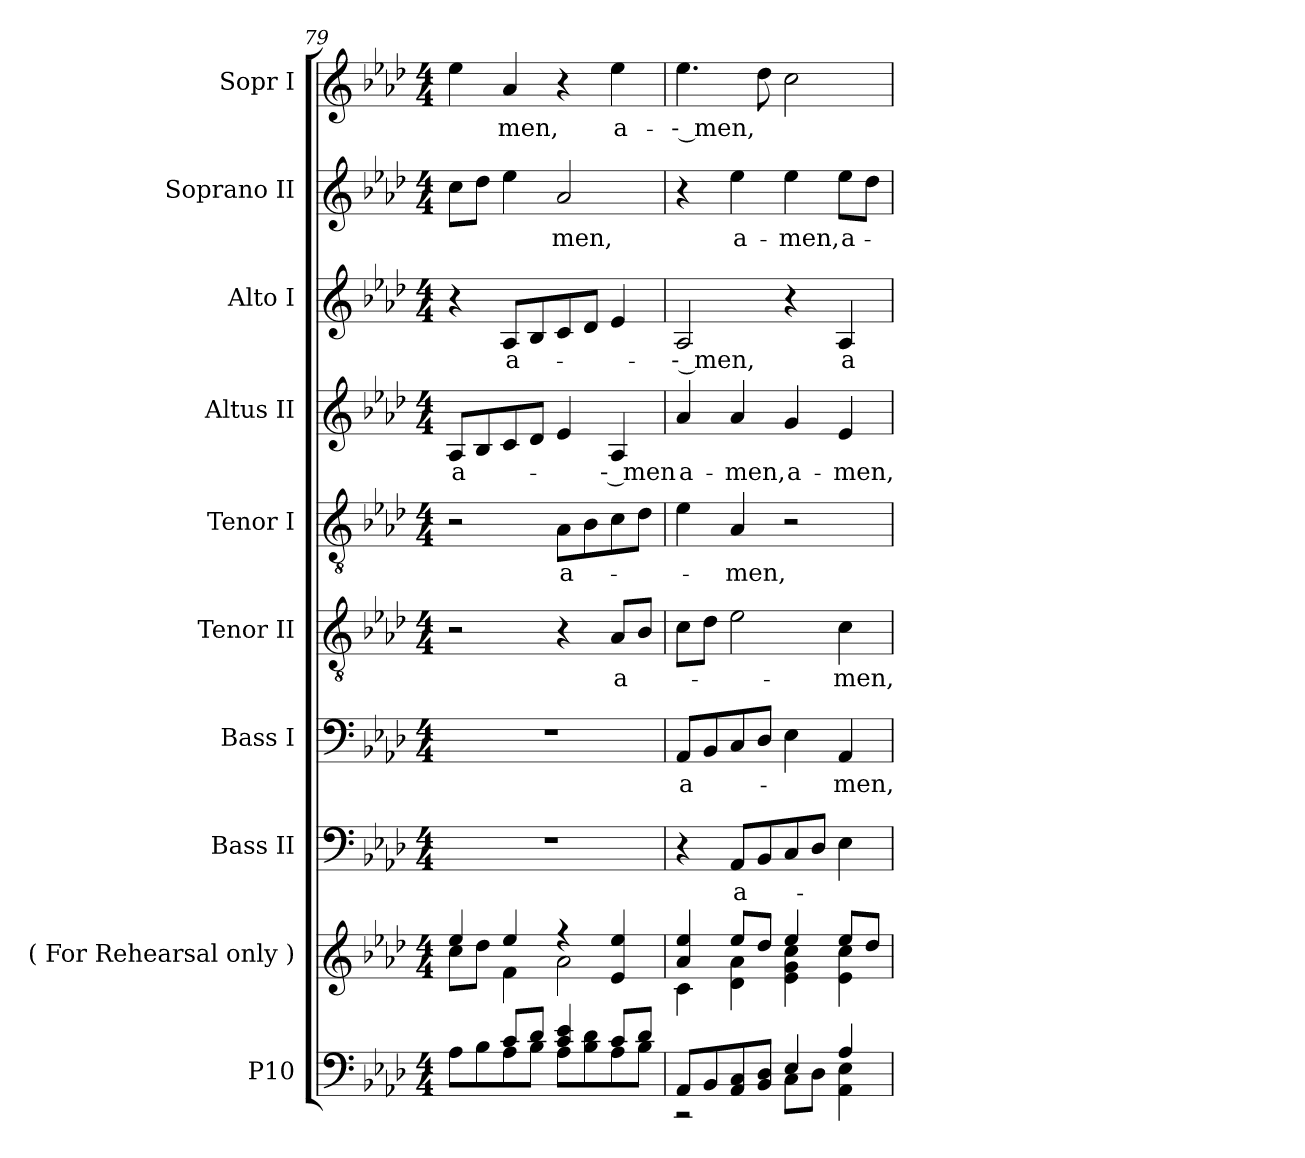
**kern	**kern	**kern	**text	**kern	**text	**kern	**text	**kern	**text	**kern	**text	**kern	**text	**kern	**text	**kern	**text
*part10	*part9	*part8	*part8	*part7	*part7	*part6	*part6	*part5	*part5	*part4	*part4	*part3	*part3	*part2	*part2	*part1	*part1
*staff10	*staff9	*staff8	*staff8	*staff7	*staff7	*staff6	*staff6	*staff5	*staff5	*staff4	*staff4	*staff3	*staff3	*staff2	*staff2	*staff1	*staff1
*I"P10	*I"( For Rehearsal  only )	*I"Bass II	*	*I"Bass I	*	*I"Tenor II	*	*I"Tenor I	*	*I"Altus II	*	*I"Alto I	*	*I"Soprano II	*	*I"Sopr I	*
*	*I'Reh.	*I'B-II	*	*I'B-I	*	*I'T-II	*	*I'T-I	*	*I'A-II	*	*I'A-I	*	*I'S-II	*	*I'S-I	*
*clefF4	*clefG2	*clefF4	*	*clefF4	*	*clefGv2	*	*clefGv2	*	*clefG2	*	*clefG2	*	*clefG2	*	*clefG2	*
*	*	*	*	*	*	*ITrd7c12	*	*ITrd7c12	*	*	*	*	*	*	*	*	*
*k[b-e-a-d-]	*k[b-e-a-d-]	*k[b-e-a-d-]	*	*k[b-e-a-d-]	*	*k[b-e-a-d-]	*	*k[b-e-a-d-]	*	*k[b-e-a-d-]	*	*k[b-e-a-d-]	*	*k[b-e-a-d-]	*	*k[b-e-a-d-]	*
*A-:	*A-:	*A-:	*	*A-:	*	*A-:	*	*A-:	*	*A-:	*	*A-:	*	*A-:	*	*A-:	*
*M4/4	*M4/4	*M4/4	*	*M4/4	*	*M4/4	*	*M4/4	*	*M4/4	*	*M4/4	*	*M4/4	*	*M4/4	*
=79	=79	=79	=79	=79	=79	=79	=79	=79	=79	=79	=79	=79	=79	=79	=79	=79	=79
*^	*^	*	*	*	*	*	*	*	*	*	*	*	*	*	*	*	*
!	!	!	!	!	!	!	!	!	!	!	!	!	!LO:LY:b:color=#000000	!	!	!	!	!	!
4ryy	8A-i\L	4ee-i/	8cci\L	1r	.	1r	.	2r	.	2r	.	8A-i/L	a-	4r	.	8cci\L	.	4ee-i\	.
.	8B-i\	.	8dd-i\J	.	.	.	.	.	.	.	.	8B-i/	.	.	.	8dd-i\J	.	.	.
!	!	!	!	!	!	!	!	!	!	!	!	!	!	!	!LO:LY:b:color=#000000	!	!	!	!
!	!	!	!	!	!	!	!	!	!	!	!	!	!	!	!	!	!	!	!LO:LY:b:color=#000000
8ci/L	8A-i\	4ee-i/	4fi\	.	.	.	.	.	.	.	.	8ci/	.	8A-i/L	a-	4ee-i\	.	4a-i/	-men,
8d-i/J	8B-i\J	.	.	.	.	.	.	.	.	.	.	8d-i/J	.	8B-i/	.	.	.	.	.
!	!	!	!	!	!	!	!	!	!	!	!LO:LY:b:color=#000000	!	!	!	!	!	!	!	!
!	!	!	!	!	!	!	!	!	!	!	!	!	!	!	!	!	!LO:LY:b:color=#000000	!	!
4ci/ 4e-i	8A-i\L	4r	2a-i\	.	.	.	.	4r	.	8AA-i\L	a-	4e-i/	.	8ci/	.	2a-i/	-men,	4r	.
.	8B-i\ 8d-i	.	.	.	.	.	.	.	.	8BB-i\	.	.	.	8d-i/J	.	.	.	.	.
!	!	!	!	!	!	!	!	!	!LO:LY:b:color=#000000	!	!	!	!	!	!	!	!	!	!
!	!	!	!	!	!	!	!	!	!	!	!	!	!LO:LY:b:color=#000000	!	!	!	!	!	!
!	!	!	!	!	!	!	!	!	!	!	!	!	!	!	!	!	!	!	!LO:LY:b:color=#000000
8ci/L	8A-i\	4e-i/ 4ee-i	.	.	.	.	.	8AA-i/L	a-	8Ci\	.	4A-i/	-- men	4e-i/	.	.	.	4ee-i\	a-
8d-i/J	8B-i\J	.	.	.	.	.	.	8BB-i/J	.	8D-i\J	.	.	.	.	.	.	.	.	.
!!LO:PB:g=z
=80	=80	=80	=80	=80	=80	=80	=80	=80	=80	=80	=80	=80	=80	=80	=80	=80	=80	=80	=80
!	!	!	!	!	!	!	!LO:LY:b:color=#000000	!	!	!	!	!	!	!	!	!	!	!	!
!	!	!	!	!	!	!	!	!	!	!	!	!	!LO:LY:b:color=#000000	!	!	!	!	!	!
!	!	!	!	!	!	!	!	!	!	!	!	!	!	!	!LO:LY:b:color=#000000	!	!	!	!
!	!	!	!	!	!	!	!	!	!	!	!	!	!	!	!	!	!	!	!LO:LY:b:color=#000000
8AA-i/L	2r	4a-i/ 4ee-i	4ci\	4r	.	8AA-i/L	a-	8Ci\L	.	4E-i\	.	4a-i/	a-	2A-i/	-- men,	4r	.	4.ee-i\	-- men,
8BB-i/	.	.	.	.	.	8BB-i/	.	8D-i\J	.	.	.	.	.	.	.	.	.	.	.
!	!	!	!	!	!LO:LY:b:color=#000000	!	!	!	!	!	!	!	!	!	!	!	!	!	!
!	!	!	!	!	!	!	!	!	!	!	!LO:LY:b:color=#000000	!	!	!	!	!	!	!	!
!	!	!	!	!	!	!	!	!	!	!	!	!	!LO:LY:b:color=#000000	!	!	!	!	!	!
!	!	!	!	!	!	!	!	!	!	!	!	!	!	!	!	!	!LO:LY:b:color=#000000	!	!
8AA-i/ 8Ci	.	8ee-i/L	4d-i\ 4a-i	8AA-i/L	a-	8Ci/	.	2E-i\	.	4AA-i/	-men,	4a-i/	-men,	.	.	4ee-i\	a-	.	.
8BB-i/ 8D-iJ	.	8dd-i/J	.	8BB-i/	.	8D-i/J	.	.	.	.	.	.	.	.	.	.	.	8dd-i\	.
!	!	!	!	!	!	!	!	!	!	!	!	!	!LO:LY:b:color=#000000	!	!	!	!	!	!
!	!	!	!	!	!	!	!	!	!	!	!	!	!	!	!	!	!LO:LY:b:color=#000000	!	!
4E-i/	8Ci\L	4ee-i/	4e-i\ 4gi 4cci	8Ci/	.	4E-i\	.	.	.	2r	.	4gi/	a-	4r	.	4ee-i\	-men,	2cci\	.
.	8D-i\J	.	.	8D-i/J	.	.	.	.	.	.	.	.	.	.	.	.	.	.	.
!	!	!	!	!	!	!	!LO:LY:b:color=#000000	!	!	!	!	!	!	!	!	!	!	!	!
!	!	!	!	!	!	!	!	!	!LO:LY:b:color=#000000	!	!	!	!	!	!	!	!	!	!
!	!	!	!	!	!	!	!	!	!	!	!	!	!LO:LY:b:color=#000000	!	!	!	!	!	!
!	!	!	!	!	!	!	!	!	!	!	!	!	!	!	!LO:LY:b:color=#000000	!	!	!	!
!	!	!	!	!	!	!	!	!	!	!	!	!	!	!	!	!	!LO:LY:b:color=#000000	!	!
4A-i/	4AA-i\ 4E-i	8ee-i/L	4e-i\ 4cci	4E-i\	.	4AA-i/	-men,	4Ci\	-men,	.	.	4e-i/	-men,	4A-i/	a-	8ee-i\L	a-	.	.
.	.	8dd-i/J	.	.	.	.	.	.	.	.	.	.	.	.	.	8dd-i\J	.	.	.
*v	*v	*	*	*	*	*	*	*	*	*	*	*	*	*	*	*	*	*	*
*	*v	*v	*	*	*	*	*	*	*	*	*	*	*	*	*	*	*	*
=	=	=	=	=	=	=	=	=	=	=	=	=	=	=	=	=	=
*-	*-	*-	*-	*-	*-	*-	*-	*-	*-	*-	*-	*-	*-	*-	*-	*-	*-
